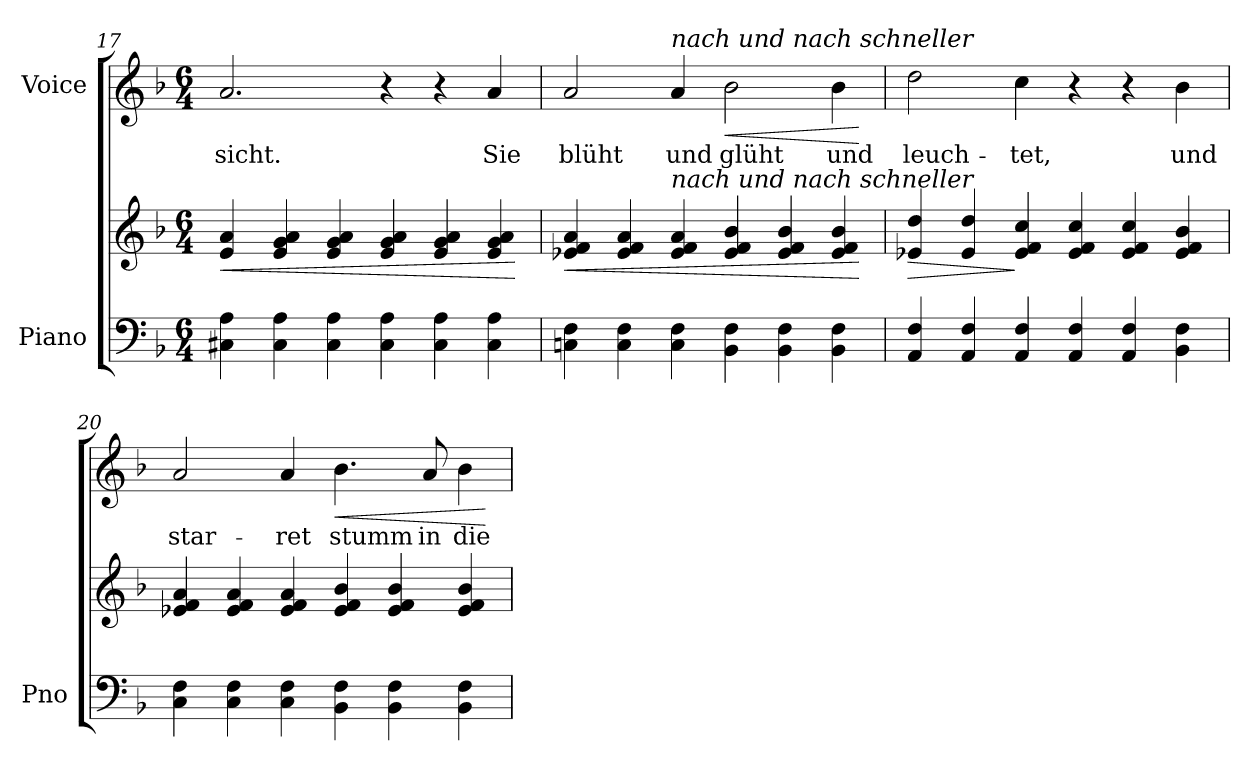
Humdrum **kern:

**kern	**kern	**dynam	**kern	**text	**dynam
*part2	*part2	*part2	*part1	*part1	*part1
*staff3	*staff2	*staff2/3	*staff1	*staff1	*staff1
*I"Piano	*	*	*I"Voice	*	*
*I'Pno	*	*	*	*	*
*clefF4	*clefG2	*	*clefG2	*	*
*k[b-]	*k[b-]	*	*k[b-]	*	*
*M6/4	*M6/4	*	*M6/4	*	*
=17	=17	=17	=17	=17	=17
!	!	!LO:HP:b	!	!	!
4C#X\ 4A\	4e/ 4a/	<	2.a/	-sicht.	.
4C#\ 4A\	4e/ 4g/ 4a/	.	.	.	.
4C#\ 4A\	4e/ 4g/ 4a/	.	.	.	.
4C#\ 4A\	4e/ 4g/ 4a/	.	4r	.	.
4C#\ 4A\	4e/ 4g/ 4a/	.	4r	.	.
4C#\ 4A\	4e/ 4g/ 4a/	.	4a/	Sie	.
.	.	[	.	.	.
=18	=18	=18	=18	=18	=18
!	!	!LO:HP:b	!	!	!
4Cn\ 4F\	4e-X/ 4f/ 4a/	<	2a/	blüht	.
4C\ 4F\	4e-/ 4f/ 4a/	.	.	.	.
!	!	!	!LO:TX:a:i:t=nach und nach schneller	!	!
!	!LO:TX:a:i:t=nach und nach schneller	!	!	!	!
4C\ 4F\	4e-/ 4f/ 4a/	.	4a/	und	.
!	!	!	!	!	!LO:HP:b
4BB-\ 4F\	4e-/ 4f/ 4b-/	.	2b-\	glüht	<
4BB-\ 4F\	4e-/ 4f/ 4b-/	.	.	.	.
4BB-\ 4F\	4e-/ 4f/ 4b-/	.	4b-\	und	.
.	.	[	.	.	[
=19	=19	=19	=19	=19	=19
!	!	!LO:HP:b	!	!	!
4AA/ 4F/	4e-X/ 4dd/	>	2dd\	leuch-	.
4AA/ 4F/	4e-/ 4dd/	.	.	.	.
4AA/ 4F/	4e-/ 4f/ 4cc/	]	4cc\	-tet,	.
4AA/ 4F/	4e-/ 4f/ 4cc/	.	4r	.	.
4AA/ 4F/	4e-/ 4f/ 4cc/	.	4r	.	.
4BB-\ 4F\	4e-/ 4f/ 4b-/	.	4b-\	und	.
=20	=20	=20	=20	=20	=20
4C\ 4F\	4e-X/ 4f/ 4a/	.	2a/	star-	.
4C\ 4F\	4e-/ 4f/ 4a/	.	.	.	.
4C\ 4F\	4e-/ 4f/ 4a/	.	4a/	-ret	.
!	!	!	!	!	!LO:HP:b
4BB-\ 4F\	4e-/ 4f/ 4b-/	.	4.b-\	stumm	<
4BB-\ 4F\	4e-/ 4f/ 4b-/	.	.	.	.
.	.	.	8a/	in	.
4BB-\ 4F\	4e-/ 4f/ 4b-/	.	4b-\	die	.
.	.	.	.	.	[
=	=	=	=	=	=
*-	*-	*-	*-	*-	*-
